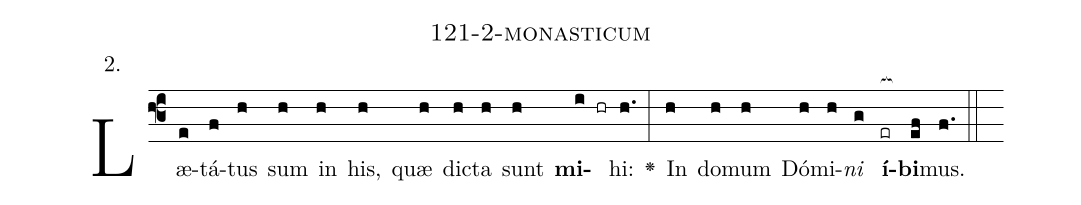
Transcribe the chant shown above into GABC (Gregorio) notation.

name: 121-2-monasticum;
annotation: 2.;
%%
(f3)Læ(e)tá(f)tus(h) sum(h) in(h) his,(h) quæ(h) dic(h)ta(h) sunt(h) <b>mi</b>(i hr)hi:(h.) <v>\greheightstar</v>(:) In(h) do(h)mum(h) Dó(h)mi(h)<i>ni</i>(g) <b>í</b>(er[ocb:1{])<b>bi</b>(ef[ocb:0}])mus.(f.) (::)


%E(h) u(h) o(h) u(g) a(ef) e.(f.) (::)
